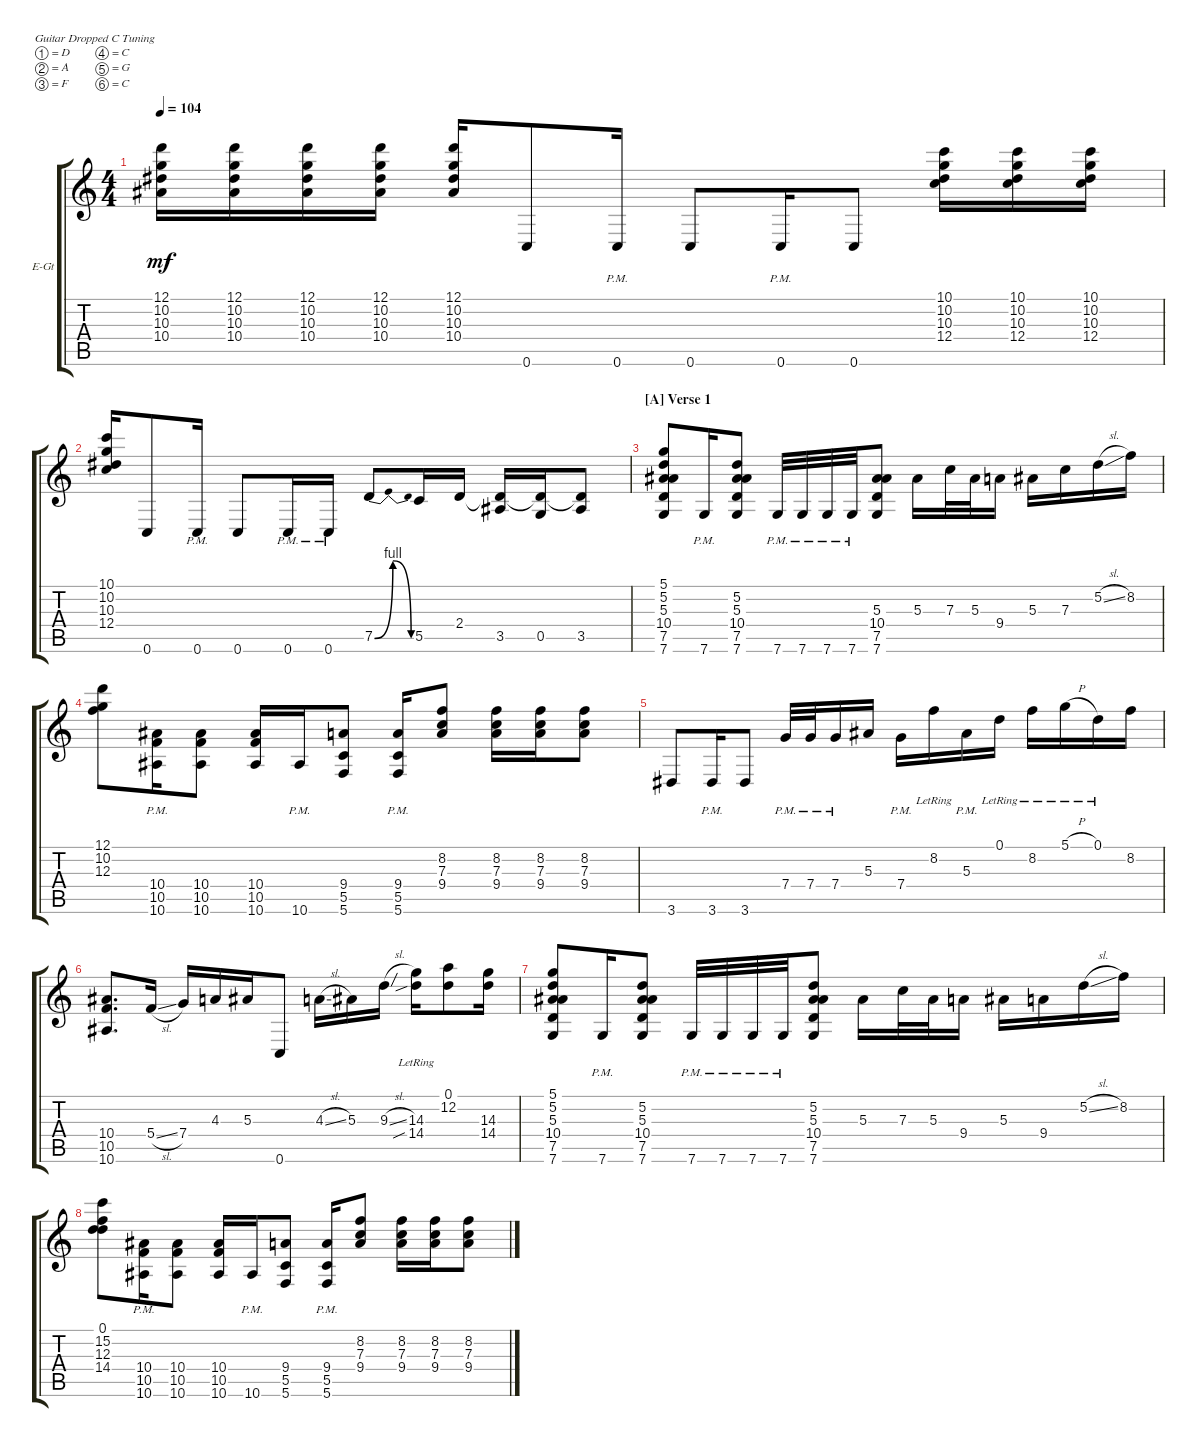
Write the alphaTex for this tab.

\bracketExtendMode groupsimilarinstruments
\firstSystemTrackNameOrientation horizontal
\otherSystemsTrackNameOrientation horizontal
\track ("Mark" "E-Gt") {instrument distortionguitar}
\staff {score tabs}
\tuning (D4 A3 F3 C3 G2 C2)
\ts (4 4)
\tempo 104
\clef g2
\ks c
(12.1 10.2 10.3 10.4).16{dy mf} (12.1 10.2 10.3 10.4).16 (12.1 10.2 10.3 10.4).16 (12.1 10.2 10.3 10.4).16 (12.1 10.2 10.3 10.4).16 0.6.8 0.6{pm}.16 0.6.8 0.6{pm}.16 0.6.8 (10.1 10.2 10.3 12.4).16 (10.1 10.2 10.3 12.4).16 (10.1 10.2 10.3 12.4).16 |
(10.1 10.2 10.3 12.4).16 0.6.8 0.6{pm}.16 0.6.8 0.6{pm}.16 0.6{pm}.16 7.5{be (bendrelease 0 0 20.4 4 20.4 4 30 0)}.8 5.5.16 2.4.16 (3.5 2.4{t}).16 (0.5 2.4{t}).16 (3.5 2.4{t}).8 |
\section ("A" "Verse 1")
(7.5 5.1 5.2 5.3 7.6 10.4).8 7.6{pm}.16 (7.6 7.5 10.4 5.3 5.2).8 7.6{pm}.32 7.6{pm}.32 7.6{pm}.32 7.6{pm}.32 (7.6 7.5 10.4 5.3).8 5.3.16 7.3.32 5.3.32 9.4.16 5.3.16 7.3.16 5.2{sl}.16 8.2.16 |
(12.1 10.2 12.3).8 (10.6{pm} 10.5{pm} 10.4{pm}).16 (10.6 10.5 10.4).8 (10.6 10.5 10.4).16 10.6{pm}.16 (5.6 5.5 9.4).8 (5.6{pm} 5.5 9.4).16 (7.3 9.4 8.2).8 (8.2 7.3 9.4).16 (7.3 8.2 9.4).16 (7.3 8.2 9.4).8 |
3.6.8 3.6{pm}.16 3.6.8 7.4{pm}.32 7.4{pm}.32 7.4{pm}.16 5.3.16 7.4{pm}.16 8.2{lr}.16 5.3{pm}.16 0.1{lr}.16 8.2{lr}.16 5.1{h lr}.16 0.1{lr}.16 8.2.16 |
(10.6 10.5 10.4).8{d} 5.4{sl}.16 7.4.16 4.3.16 5.3.16 0.6.8 4.3{sl}.16 5.3.16 9.3{sl}.16 (14.3{lr} 14.4{sib}).16 (12.2 0.1).8 (14.3 14.4).16 |
(7.6 7.5 10.4 5.3 5.2 5.1).8 7.6{pm}.16 (7.6 7.5 10.4 5.3 5.2).8 7.6{pm}.32 7.6{pm}.32 7.6{pm}.32 7.6{pm}.32 (7.6 7.5 10.4 5.3 5.2).8 5.3.16 7.3.32 5.3.32 9.4.16 5.3.16 9.4.16 5.2{sl}.16 8.2.16 |
(15.2 12.3 14.4 0.1).8 (10.6{pm} 10.5{pm} 10.4{pm}).16 (10.6 10.5 10.4).8 (10.6 10.5 10.4).16 10.6{pm}.16 (5.6 5.5 9.4).8 (5.6{pm} 5.5 9.4).16 (7.3 9.4 8.2).8 (8.2 7.3 9.4).16 (7.3 8.2 9.4).16 (7.3 8.2 9.4).8
